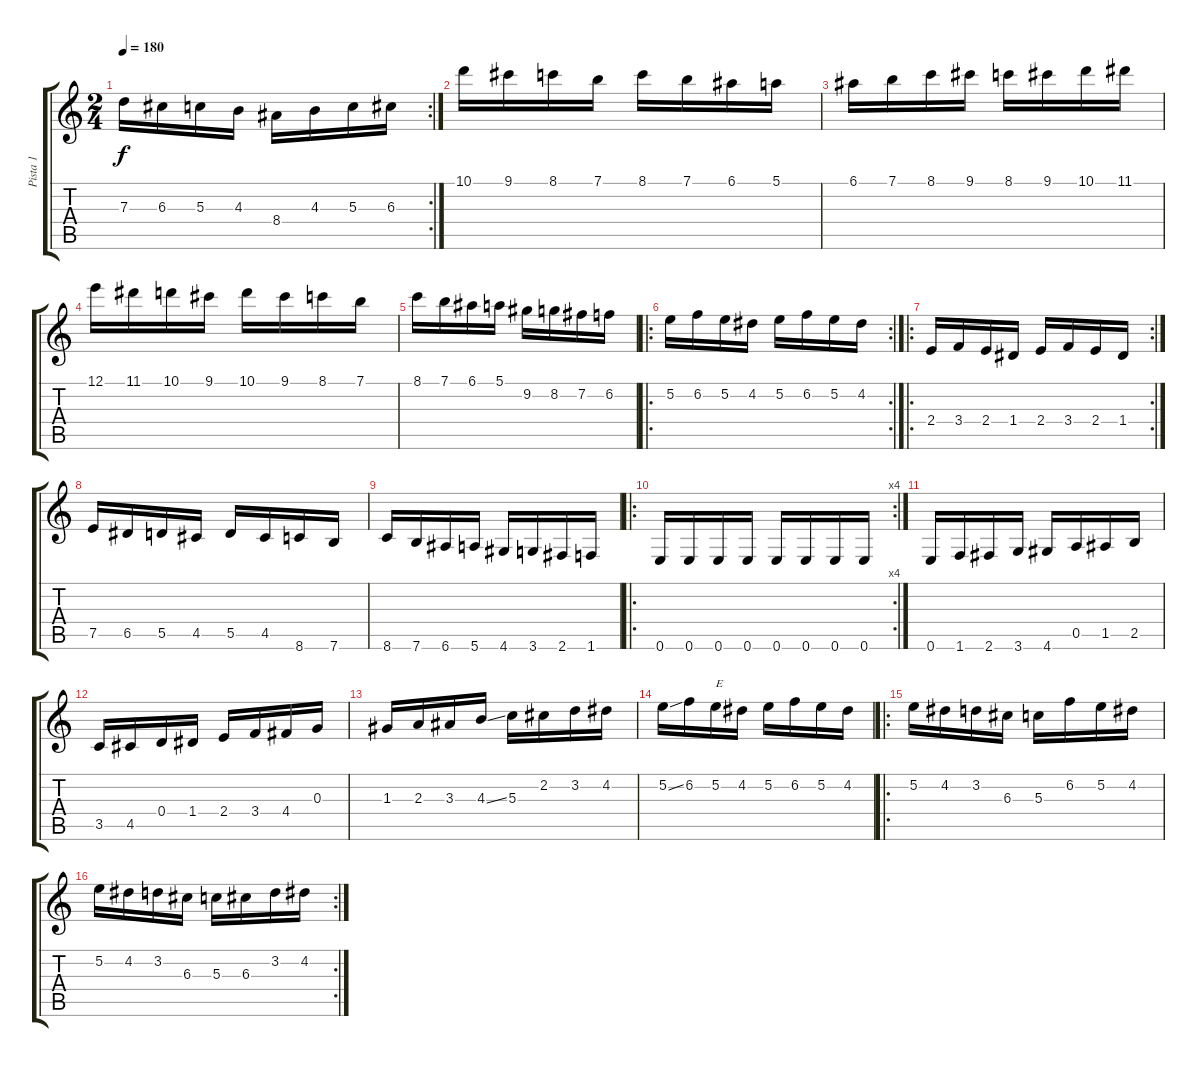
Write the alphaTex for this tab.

\track ("Pista 1" "Pista 1") {instrument distortionguitar}
\staff {score tabs}
\tuning (E4 B3 G3 D3 A2 E2) {hide}
\rc 2
\ts (2 4)
\tempo 180
\clef g2
\ks c
7.3.16{dy f} 6.3.16 5.3.16 4.3.16 8.4.16 4.3.16 5.3.16 6.3.16 |
10.1.16 9.1.16 8.1.16 7.1.16 8.1.16 7.1.16 6.1.16 5.1.16 |
6.1.16 7.1.16 8.1.16 9.1.16 8.1.16 9.1.16 10.1.16 11.1.16 |
12.1.16 11.1.16 10.1.16 9.1.16 10.1.16 9.1.16 8.1.16 7.1.16 |
8.1.16 7.1.16 6.1.16 5.1.16 9.2.16 8.2.16 7.2.16 6.2.16 |
\ro
\rc 2
5.2.16 6.2.16 5.2.16 4.2.16 5.2.16 6.2.16 5.2.16 4.2.16 |
\ro
\rc 2
2.4.16 3.4.16 2.4.16 1.4.16 2.4.16 3.4.16 2.4.16 1.4.16 |
7.5.16 6.5.16 5.5.16 4.5.16 5.5.16 4.5.16 8.6.16 7.6.16 |
8.6.16 7.6.16 6.6.16 5.6.16 4.6.16 3.6.16 2.6.16 1.6.16 |
\ro
\rc 4
0.6.16 0.6.16 0.6.16 0.6.16 0.6.16 0.6.16 0.6.16 0.6.16 |
0.6.16 1.6.16 2.6.16 3.6.16 4.6.16 0.5.16 1.5.16 2.5.16 |
3.5.16 4.5.16 0.4.16 1.4.16 2.4.16 3.4.16 4.4.16 0.3.16 |
1.3.16 2.3.16 3.3.16 4.3{ss}.16 5.3.16 2.2.16 3.2.16 4.2.16 |
5.2{ss}.16 6.2.16 5.2.16{txt "E"} 4.2.16 5.2.16 6.2.16 5.2.16 4.2.16 |
\ro
5.2.16 4.2.16 3.2.16 6.3.16 5.3.16 6.2.16 5.2.16 4.2.16 |
\rc 2
5.2.16 4.2.16 3.2.16 6.3.16 5.3.16 6.3.16 3.2.16 4.2.16
